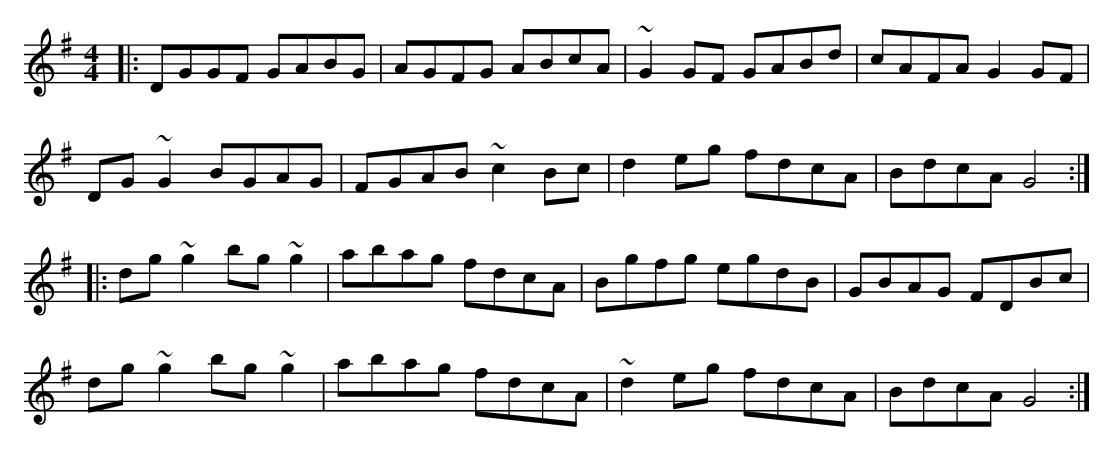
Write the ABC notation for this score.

X:1
M:4/4
K:G
|:DGGF GABG|AGFG ABcA|~G2 GF GABd|cAFA G2 GF|
DG ~G2 BGAG|FGAB ~c2 Bc|d2 eg fdcA|BdcA G4:|
|:dg ~g2 bg ~g2|abag fdcA|Bgfg egdB|GBAG FDBc|
 dg ~g2 bg ~g2|abag fdcA|~d2 eg fdcA|BdcA G4:|
